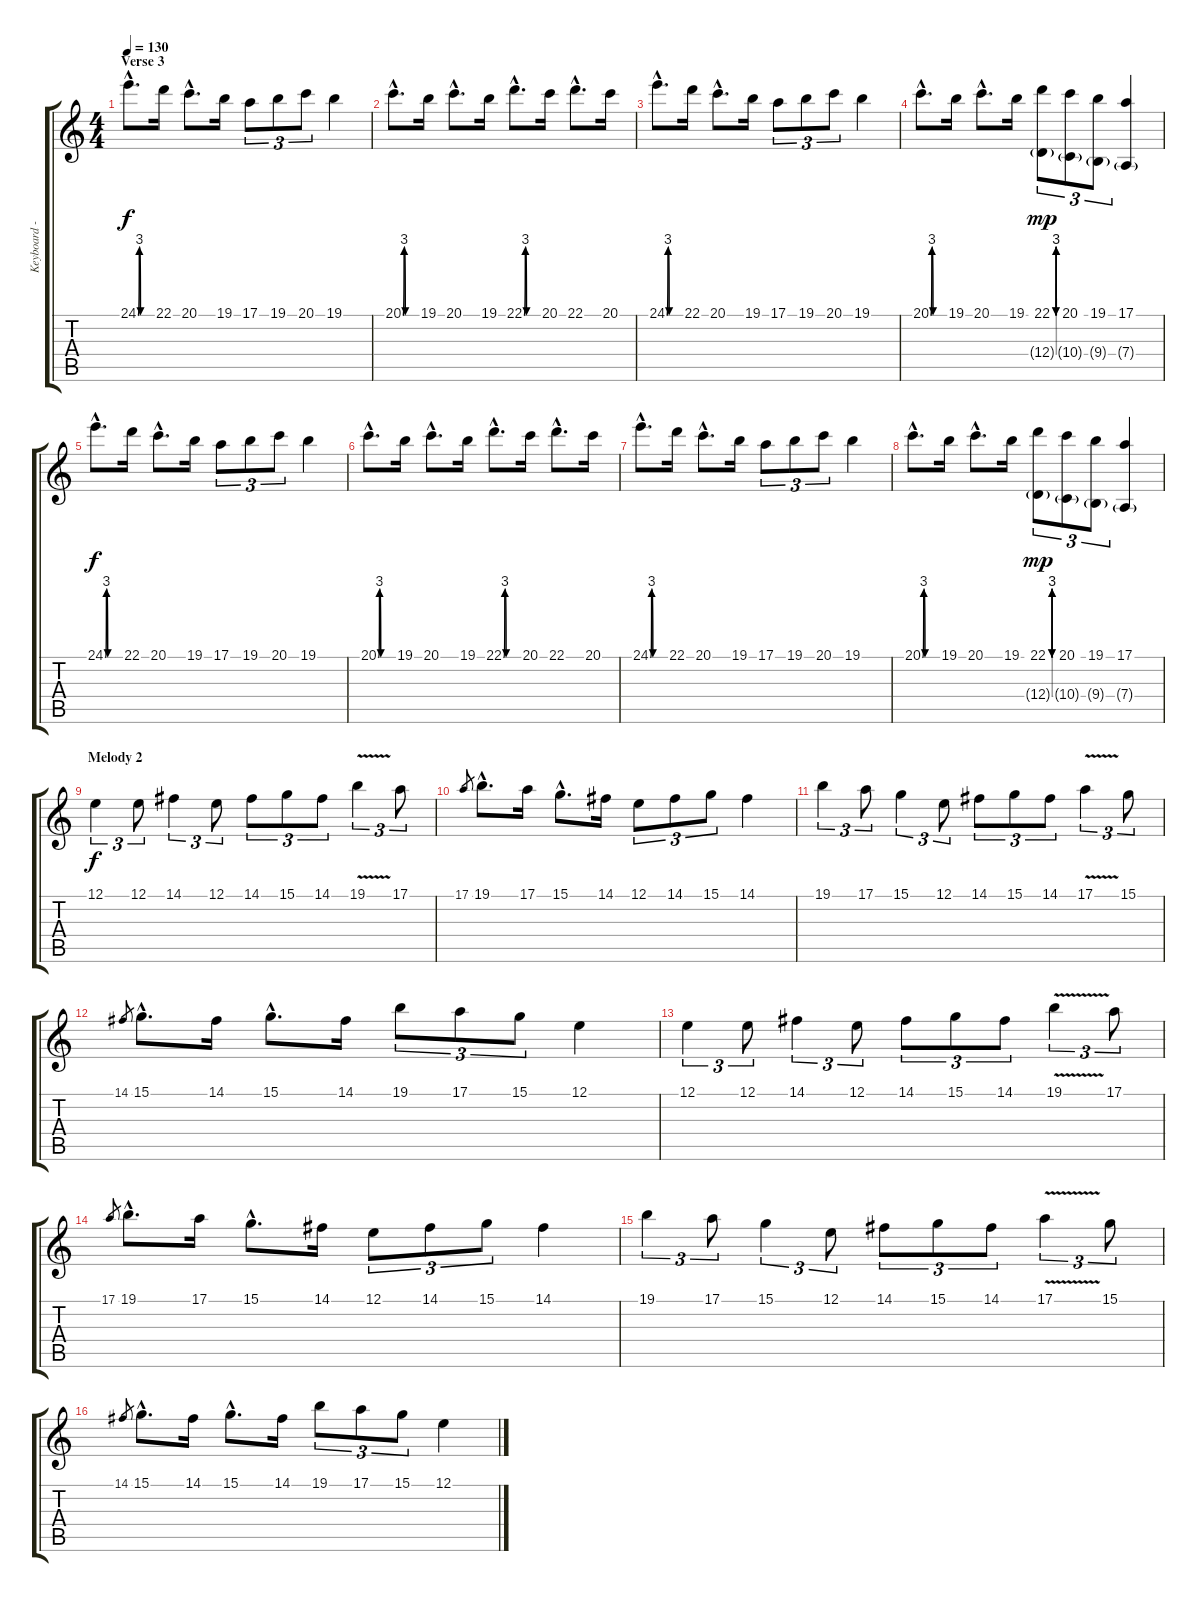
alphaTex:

\track ("Keyboard - Lead" "Keyboard -") {instrument synthvoice}
\staff {score tabs}
\tuning (E4 B3 G3 D3 A2 E2) {hide}
\ts (4 4)
\section ("" "Verse 3")
\tempo 130
\clef g2
\ks c
24.1{be (custom 0 0 5 12 10 0 30 0 60 0) hac}.8{d dy f} 22.1.16 20.1{hac}.8{d} 19.1.16 17.1.8{tu (3 2)} 19.1.8{tu (3 2)} 20.1.8{tu (3 2)} 19.1.4 |
20.1{be (custom 0 0 5 12 10 0 30 0 60 0) hac}.8{d} 19.1.16 20.1{hac}.8{d} 19.1.16 22.1{be (custom 0 0 5 12 10 0 30 0 60 0) hac}.8{d} 20.1.16 22.1{hac}.8{d} 20.1.16 |
24.1{be (custom 0 0 5 12 10 0 30 0 60 0) hac}.8{d} 22.1.16 20.1{hac}.8{d} 19.1.16 17.1.8{tu (3 2)} 19.1.8{tu (3 2)} 20.1.8{tu (3 2)} 19.1.4 |
20.1{be (custom 0 0 5 12 10 0 30 0 60 0) hac}.8{d} 19.1.16 20.1{hac}.8{d} 19.1.16 (22.1{be (custom 0 0 5 12 10 0 30 0 60 0)} 12.4{be (custom 0 0 5 12 10 0 30 0 60 0) g}).8{tu (3 2) dy mp} (20.1 10.4{g}).8{tu (3 2)} (19.1 9.4{g}).8{tu (3 2)} (17.1 7.4{g}).4 |
24.1{be (custom 0 0 5 12 10 0 30 0 60 0) hac}.8{d dy f} 22.1.16 20.1{hac}.8{d} 19.1.16 17.1.8{tu (3 2)} 19.1.8{tu (3 2)} 20.1.8{tu (3 2)} 19.1.4 |
20.1{be (custom 0 0 5 12 10 0 30 0 60 0) hac}.8{d} 19.1.16 20.1{hac}.8{d} 19.1.16 22.1{be (custom 0 0 5 12 10 0 30 0 60 0) hac}.8{d} 20.1.16 22.1{hac}.8{d} 20.1.16 |
24.1{be (custom 0 0 5 12 10 0 30 0 60 0) hac}.8{d} 22.1.16 20.1{hac}.8{d} 19.1.16 17.1.8{tu (3 2)} 19.1.8{tu (3 2)} 20.1.8{tu (3 2)} 19.1.4 |
20.1{be (custom 0 0 5 12 10 0 30 0 60 0) hac}.8{d} 19.1.16 20.1{hac}.8{d} 19.1.16 (22.1{be (custom 0 0 5 12 10 0 30 0 60 0)} 12.4{be (custom 0 0 5 12 10 0 30 0 60 0) g}).8{tu (3 2) dy mp} (20.1 10.4{g}).8{tu (3 2)} (19.1 9.4{g}).8{tu (3 2)} (17.1 7.4{g}).4 |
\section ("" "Melody 2")
12.1.4{tu (3 2) dy f} 12.1.8{tu (3 2)} 14.1.4{tu (3 2)} 12.1.8{tu (3 2)} 14.1.8{tu (3 2)} 15.1.8{tu (3 2)} 14.1.8{tu (3 2)} 19.1{v}.4{tu (3 2)} 17.1.8{tu (3 2)} |
17.1.8{gr} 19.1{hac}.8{d} 17.1.16 15.1{hac}.8{d} 14.1.16 12.1.8{tu (3 2)} 14.1.8{tu (3 2)} 15.1.8{tu (3 2)} 14.1.4 |
19.1.4{tu (3 2)} 17.1.8{tu (3 2)} 15.1.4{tu (3 2)} 12.1.8{tu (3 2)} 14.1.8{tu (3 2)} 15.1.8{tu (3 2)} 14.1.8{tu (3 2)} 17.1{v}.4{tu (3 2)} 15.1.8{tu (3 2)} |
14.1.8{gr} 15.1{hac}.8{d} 14.1.16 15.1{hac}.8{d} 14.1.16 19.1.8{tu (3 2)} 17.1.8{tu (3 2)} 15.1.8{tu (3 2)} 12.1.4 |
12.1.4{tu (3 2)} 12.1.8{tu (3 2)} 14.1.4{tu (3 2)} 12.1.8{tu (3 2)} 14.1.8{tu (3 2)} 15.1.8{tu (3 2)} 14.1.8{tu (3 2)} 19.1{v}.4{tu (3 2)} 17.1.8{tu (3 2)} |
17.1.8{gr} 19.1{hac}.8{d} 17.1.16 15.1{hac}.8{d} 14.1.16 12.1.8{tu (3 2)} 14.1.8{tu (3 2)} 15.1.8{tu (3 2)} 14.1.4 |
19.1.4{tu (3 2)} 17.1.8{tu (3 2)} 15.1.4{tu (3 2)} 12.1.8{tu (3 2)} 14.1.8{tu (3 2)} 15.1.8{tu (3 2)} 14.1.8{tu (3 2)} 17.1{v}.4{tu (3 2)} 15.1.8{tu (3 2)} |
14.1.8{gr} 15.1{hac}.8{d} 14.1.16 15.1{hac}.8{d} 14.1.16 19.1.8{tu (3 2)} 17.1.8{tu (3 2)} 15.1.8{tu (3 2)} 12.1.4
